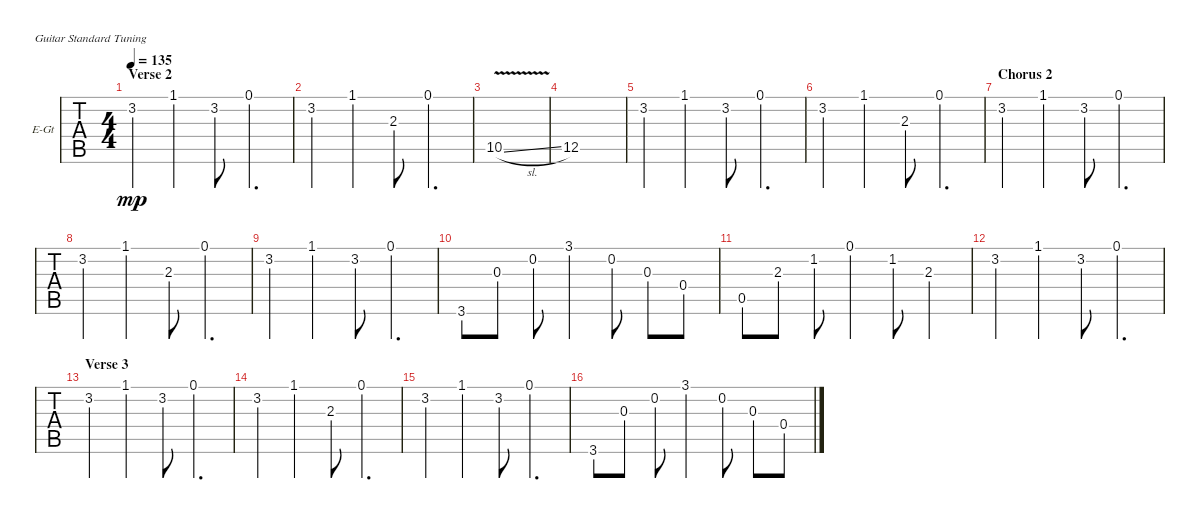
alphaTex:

\bracketExtendMode groupsimilarinstruments
\firstSystemTrackNameOrientation horizontal
\otherSystemsTrackNameOrientation horizontal
\chordDiagramsInScore
\track ("Electric Guitar" "E-Gt") {instrument overdrivenguitar}
\staff {tabs}
\tuning (E4 B3 G3 D3 A2 E2)
\ts (4 4)
\section ("" "Verse 2")
\tempo 135
\clef g2
\scale
0.333333
\ks c
3.2.4{dy mp} 1.1.4 3.2.8 0.1.4{d} |
\scale
0.333333 3.2.4 1.1.4 2.3.8 0.1.4{d} |
\scale
0.333333 10.5{v sl}.1 |
\scale
0.333333 12.5.1 |
\scale
0.333333 3.2.4 1.1.4 3.2.8 0.1.4{d} |
\scale
0.333333 3.2.4 1.1.4 2.3.8 0.1.4{d} |
\section ("" "Chorus 2")
3.2.4 1.1.4 3.2.8 0.1.4{d} |
3.2.4 1.1.4 2.3.8 0.1.4{d} |
3.2.4 1.1.4 3.2.8 0.1.4{d} |
3.6.8 0.3.8 0.2.8 3.1.4 0.2.8 0.3.8 0.4.8 |
0.5.8 2.3.8 1.2.8 0.1.4 1.2.8 2.3.4 |
3.2.4 1.1.4 3.2.8 0.1.4{d} |
\section ("" "Verse 3")
3.2.4 1.1.4 3.2.8 0.1.4{d} |
3.2.4 1.1.4 2.3.8 0.1.4{d} |
3.2.4 1.1.4 3.2.8 0.1.4{d} |
3.6.8 0.3.8 0.2.8 3.1.4 0.2.8 0.3.8 0.4.8
